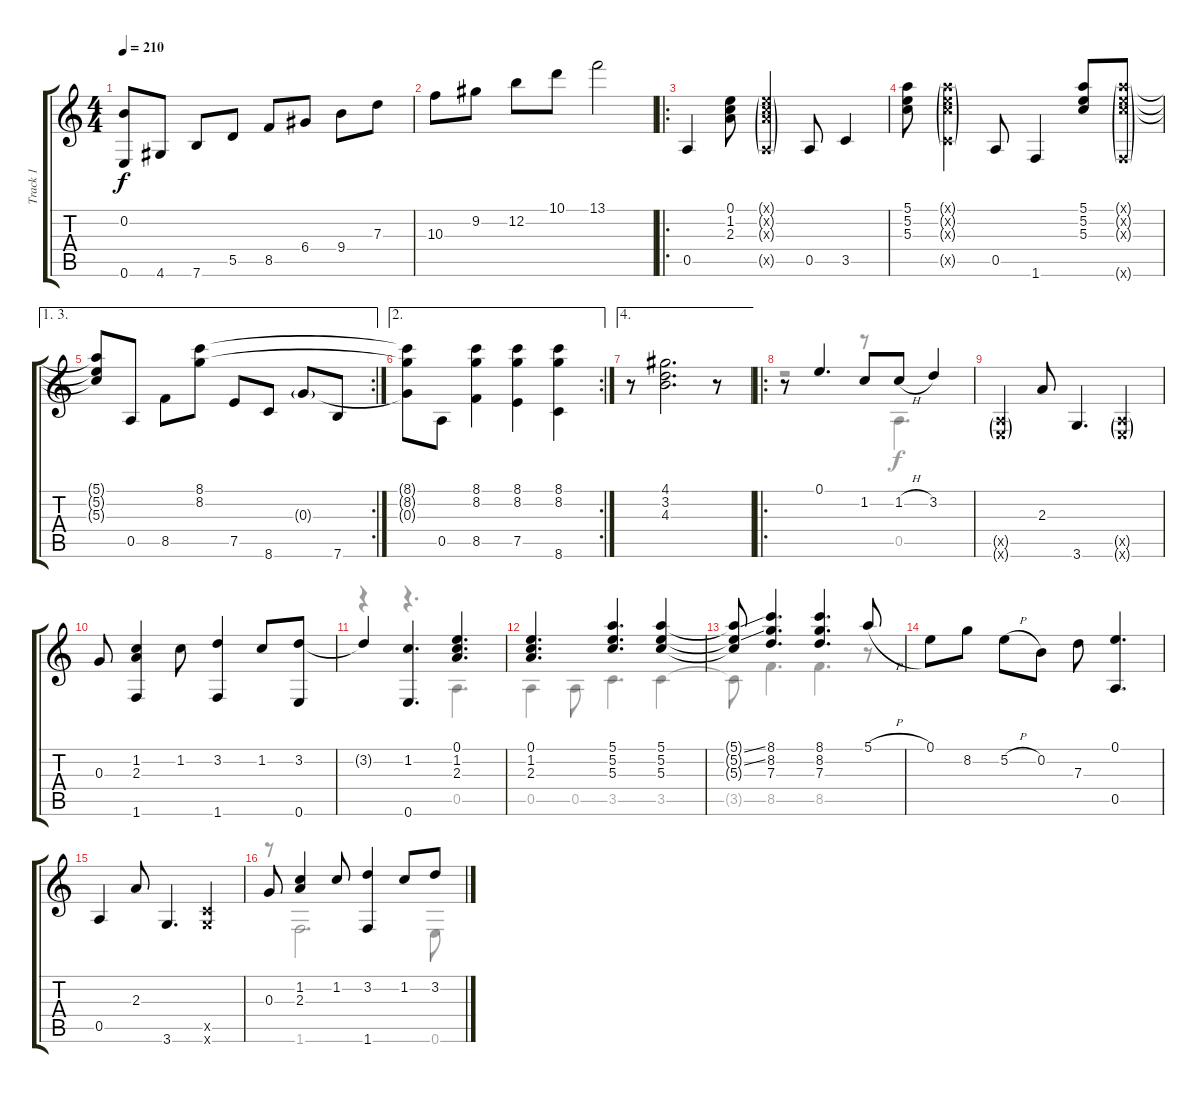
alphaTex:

\track ("Track 1" "Track 1") {instrument acousticguitarnylon}
\staff {score tabs}
\tuning (E4 B3 G3 D3 A2 E2) {hide}
\voice
\ts (4 4)
\tempo 210
\clef g2
\ks c
(0.2{t} 0.6{t}).8{dy f} 4.6.8 7.6.8 5.5.8 8.5.8 6.4.8 9.4.8 7.3.8 |
10.3.8 9.2.8 12.2.8 10.1.8 13.1.2 |
\ro
0.5.4 (0.1 1.2 2.3).8 (0.1{g x} 1.2{g x} 2.3{g x} 0.5{g x}).4 0.5.8 3.5.4 |
(5.1 5.2 5.3).8 (5.1{g x} 5.2{g x} 5.3{g x} 3.5{g x}).4 0.5.8 1.6.4 (5.1 5.2 5.3).8 (5.1{g x} 5.2{g x} 5.3{g x} 1.6{g x}).8 |
\ae (1 3)
\rc 2
(5.1{t} 5.2{t} 5.3{t}).8 0.5.8 8.5.8 (8.1 8.2).8 7.5.8 8.6.8 0.3{g}.8 7.6.8 |
\ae 2
\rc 2
(8.1{t} 8.2{t} 0.3{t}).8 0.5.8 (8.1 8.2 8.5).4 (8.1 8.2 7.5).4 (8.1 8.2 8.6).4 |
\ae 4
r.8 (4.1 3.2 4.3).2{d} r.8 |
\ro
r.8 0.1.4{d} 1.2.8 1.2{h}.8 3.2.4 |
(0.5{g x} 0.6{g x}).4 2.3.8 3.6.4{d} (0.5{g x} 0.6{g x}).4 |
0.3.8 (1.2 2.3 1.6).4 1.2.8 (3.2 1.6).4 1.2.8 (3.2 0.6).8 |
3.2{t}.4 (1.2 0.6).4{d} (0.1 1.2 2.3).4{d} |
(0.1 1.2 2.3).4{d} (5.1 5.2 5.3).4{d} (5.1 5.2 5.3).4 |
(5.1{ss t} 5.2{ss t} 5.3{t}).8 (8.1 8.2 7.3).4{d} (8.1 8.2 7.3).4{d} 5.1{h}.8 |
0.1.8 8.2.8 5.2{h}.8 0.2.8 7.3.8 (0.1 0.5).4{d} |
0.5.4 2.3.8 3.6.4{d} (3.5{x} 3.6{x}).4 |
0.3.8 (1.2 2.3).4 1.2.8 (3.2 1.6).4 1.2.8 3.2.8
\voice
\clef g2
\ottava regular
\simile none
\ks c
|
|
|
|
|
|
|
r.2 r.8 0.5.4{d} |
|
|
r.4 r.4{d} 0.5.4{d} |
0.5.4 0.5.8 3.5.4{d} 3.5.4 |
3.5{t}.8 8.5.4{d} 8.5.4{d} r.8 |
|
|
r.8 1.6.2{d} 0.6.8
